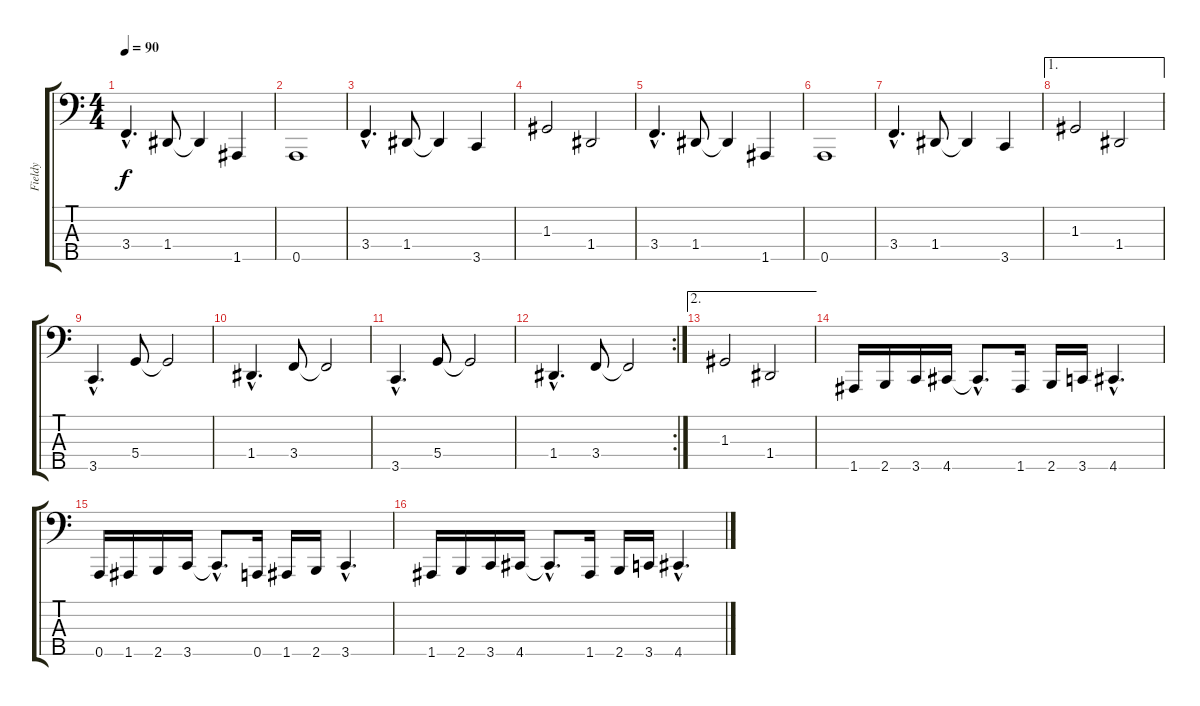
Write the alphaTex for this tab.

\track ("Fieldy" "Fieldy") {instrument electricbassfinger}
\staff {score tabs}
\tuning (F2 C2 G1 D1 A0) {hide}
\ts (4 4)
\tempo 90
\clef f4
\ks c
3.4{hac}.4{d dy f} 1.4.8 1.4{t}.4 1.5.4 |
0.5.1 |
3.4{hac}.4{d} 1.4.8 1.4{t}.4 3.5.4 |
1.3.2 1.4.2 |
3.4{hac}.4{d} 1.4.8 1.4{t}.4 1.5.4 |
0.5.1 |
3.4{hac}.4{d} 1.4.8 1.4{t}.4 3.5.4 |
\ae 1
1.3.2 1.4.2 |
3.5{hac}.4{d} 5.4.8 5.4{t}.2 |
1.4{hac}.4{d} 3.4.8 3.4{t}.2 |
3.5{hac}.4{d} 5.4.8 5.4{t}.2 |
\rc 2
1.4{hac}.4{d} 3.4.8 3.4{t}.2 |
\ae 2
1.3.2 1.4.2 |
1.5.16 2.5.16 3.5.16 4.5.16 4.5{hac t}.8{d} 1.5.16 2.5.16 3.5.16 4.5{hac}.4{d} |
0.5.16 1.5.16 2.5.16 3.5.16 3.5{hac t}.8{d} 0.5.16 1.5.16 2.5.16 3.5{hac}.4{d} |
1.5.16 2.5.16 3.5.16 4.5.16 4.5{hac t}.8{d} 1.5.16 2.5.16 3.5.16 4.5{hac}.4{d}
